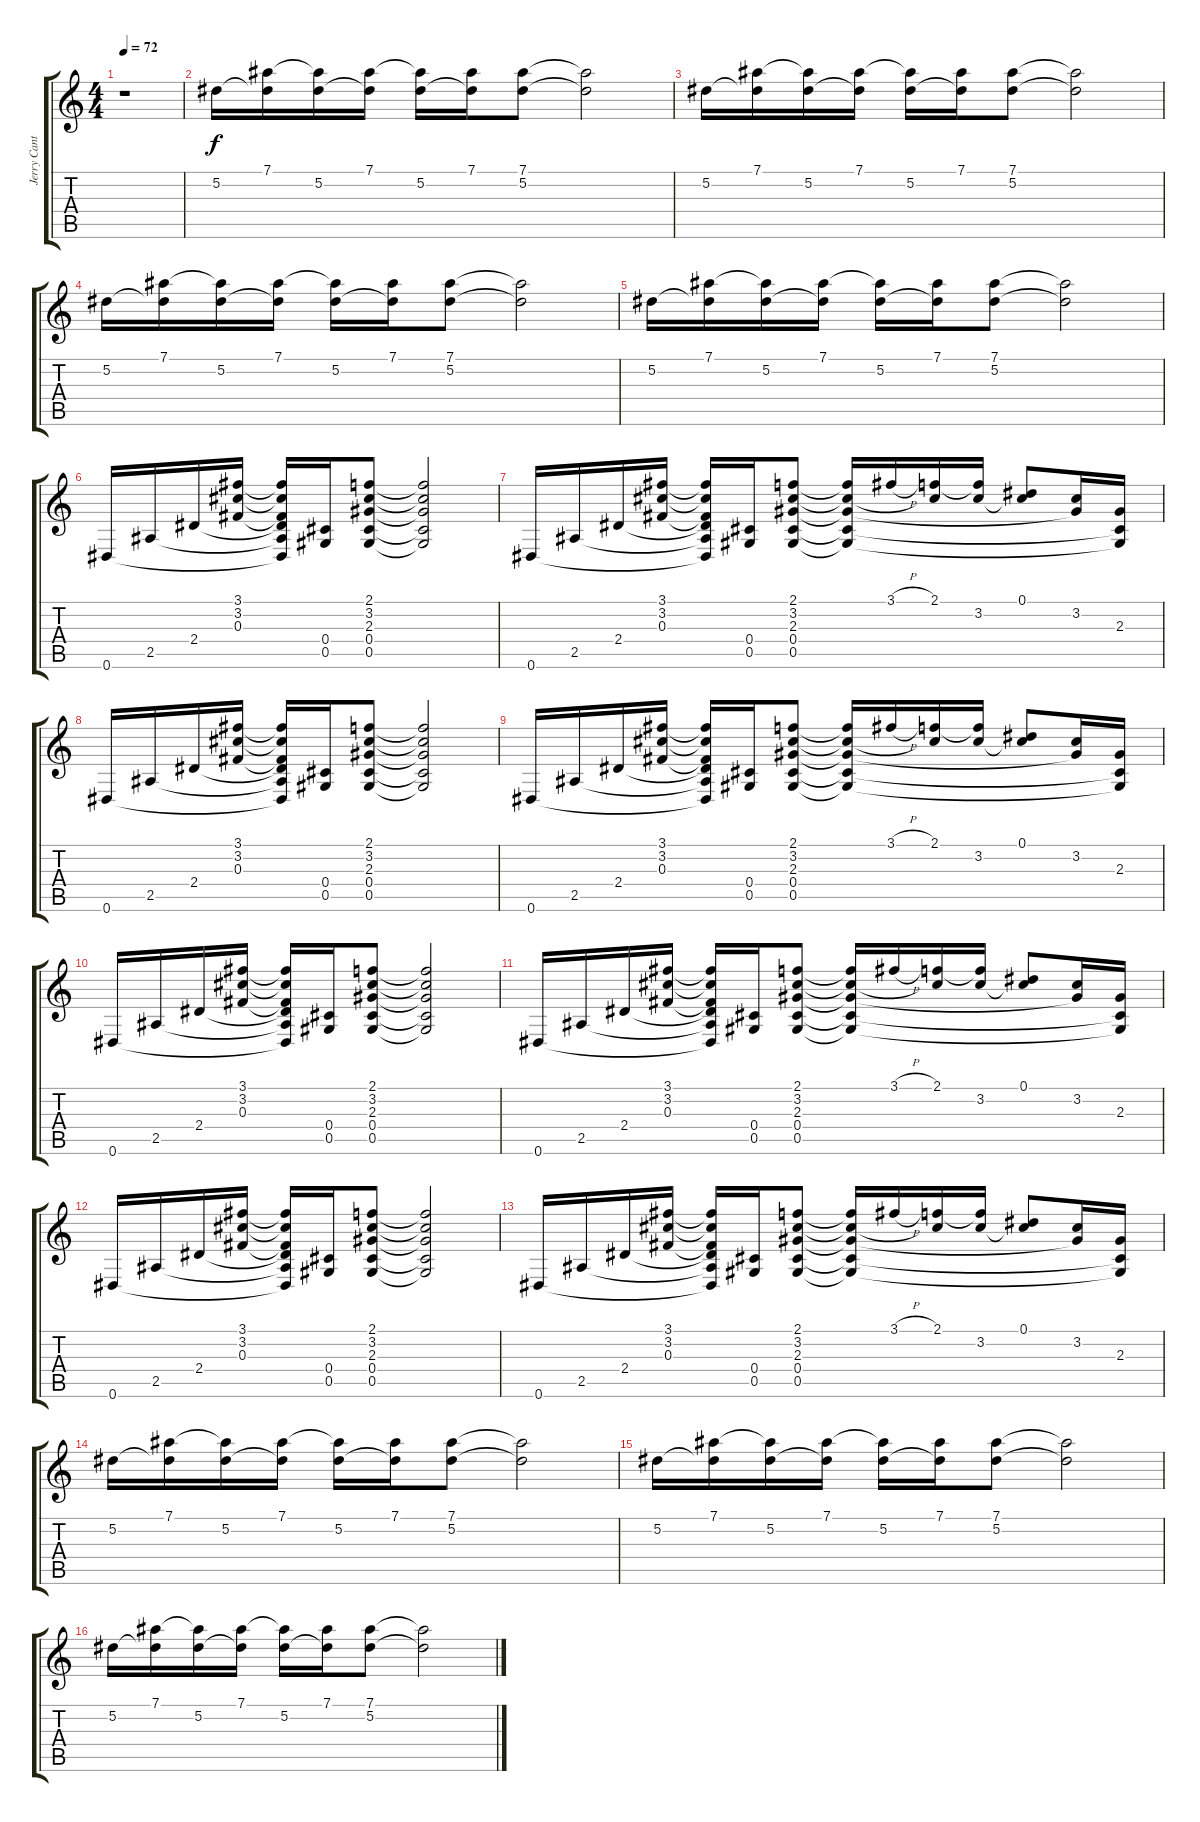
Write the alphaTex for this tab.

\track ("Jerry Cantrell - Guitar 4 - Clean" "Jerry Cant") {instrument electricguitarclean}
\staff {score tabs}
\tuning (Eb4 Bb3 Gb3 Db3 Ab2 Eb2) {hide}
\ts (4 4)
\tempo 72
\clef g2
\ks c
r.1{dy f} |
5.2.16 (7.1 5.2{t}).16 (7.1{t} 5.2).16 (7.1 5.2{t}).16 (7.1{t} 5.2).16 (7.1 5.2{t}).16 (7.1 5.2).8 (7.1{t} 5.2{t}).2 |
5.2.16 (7.1 5.2{t}).16 (7.1{t} 5.2).16 (7.1 5.2{t}).16 (7.1{t} 5.2).16 (7.1 5.2{t}).16 (7.1 5.2).8 (7.1{t} 5.2{t}).2 |
5.2.16 (7.1 5.2{t}).16 (7.1{t} 5.2).16 (7.1 5.2{t}).16 (7.1{t} 5.2).16 (7.1 5.2{t}).16 (7.1 5.2).8 (7.1{t} 5.2{t}).2 |
5.2.16 (7.1 5.2{t}).16 (7.1{t} 5.2).16 (7.1 5.2{t}).16 (7.1{t} 5.2).16 (7.1 5.2{t}).16 (7.1 5.2).8 (7.1{t} 5.2{t}).2 |
0.6.16 2.5.16 2.4.16 (3.1 3.2 0.3).16 (3.1{t} 3.2{t} 0.3{t} 2.4{t} 2.5{t} 0.6{t}).16 (0.4 0.5).16 (2.1 3.2 2.3 0.4 0.5).8 (2.1{t} 3.2{t} 2.3{t} 0.4{t} 0.5{t}).2 |
0.6.16 2.5.16 2.4.16 (3.1 3.2 0.3).16 (3.1{t} 3.2{t} 0.3{t} 2.4{t} 2.5{t} 0.6{t}).16 (0.4 0.5).16 (2.1 3.2 2.3 0.4 0.5).8 (2.1{t} 3.2{t} 2.3{t} 0.4{t} 0.5{t}).16 3.1{h}.16 (2.1 3.2{t}).16 (2.1{t} 3.2).16 (0.1 3.2{t}).8 (3.2 2.3{t}).16 (2.3 0.4{t} 0.5{t}).16 |
0.6.16 2.5.16 2.4.16 (3.1 3.2 0.3).16 (3.1{t} 3.2{t} 0.3{t} 2.4{t} 2.5{t} 0.6{t}).16 (0.4 0.5).16 (2.1 3.2 2.3 0.4 0.5).8 (2.1{t} 3.2{t} 2.3{t} 0.4{t} 0.5{t}).2 |
0.6.16 2.5.16 2.4.16 (3.1 3.2 0.3).16 (3.1{t} 3.2{t} 0.3{t} 2.4{t} 2.5{t} 0.6{t}).16 (0.4 0.5).16 (2.1 3.2 2.3 0.4 0.5).8 (2.1{t} 3.2{t} 2.3{t} 0.4{t} 0.5{t}).16 3.1{h}.16 (2.1 3.2{t}).16 (2.1{t} 3.2).16 (0.1 3.2{t}).8 (3.2 2.3{t}).16 (2.3 0.4{t} 0.5{t}).16 |
0.6.16 2.5.16 2.4.16 (3.1 3.2 0.3).16 (3.1{t} 3.2{t} 0.3{t} 2.4{t} 2.5{t} 0.6{t}).16 (0.4 0.5).16 (2.1 3.2 2.3 0.4 0.5).8 (2.1{t} 3.2{t} 2.3{t} 0.4{t} 0.5{t}).2 |
0.6.16 2.5.16 2.4.16 (3.1 3.2 0.3).16 (3.1{t} 3.2{t} 0.3{t} 2.4{t} 2.5{t} 0.6{t}).16 (0.4 0.5).16 (2.1 3.2 2.3 0.4 0.5).8 (2.1{t} 3.2{t} 2.3{t} 0.4{t} 0.5{t}).16 3.1{h}.16 (2.1 3.2{t}).16 (2.1{t} 3.2).16 (0.1 3.2{t}).8 (3.2 2.3{t}).16 (2.3 0.4{t} 0.5{t}).16 |
0.6.16 2.5.16 2.4.16 (3.1 3.2 0.3).16 (3.1{t} 3.2{t} 0.3{t} 2.4{t} 2.5{t} 0.6{t}).16 (0.4 0.5).16 (2.1 3.2 2.3 0.4 0.5).8 (2.1{t} 3.2{t} 2.3{t} 0.4{t} 0.5{t}).2 |
0.6.16 2.5.16 2.4.16 (3.1 3.2 0.3).16 (3.1{t} 3.2{t} 0.3{t} 2.4{t} 2.5{t} 0.6{t}).16 (0.4 0.5).16 (2.1 3.2 2.3 0.4 0.5).8 (2.1{t} 3.2{t} 2.3{t} 0.4{t} 0.5{t}).16 3.1{h}.16 (2.1 3.2{t}).16 (2.1{t} 3.2).16 (0.1 3.2{t}).8 (3.2 2.3{t}).16 (2.3 0.4{t} 0.5{t}).16 |
5.2.16 (7.1 5.2{t}).16 (7.1{t} 5.2).16 (7.1 5.2{t}).16 (7.1{t} 5.2).16 (7.1 5.2{t}).16 (7.1 5.2).8 (7.1{t} 5.2{t}).2 |
5.2.16 (7.1 5.2{t}).16 (7.1{t} 5.2).16 (7.1 5.2{t}).16 (7.1{t} 5.2).16 (7.1 5.2{t}).16 (7.1 5.2).8 (7.1{t} 5.2{t}).2 |
5.2.16 (7.1 5.2{t}).16 (7.1{t} 5.2).16 (7.1 5.2{t}).16 (7.1{t} 5.2).16 (7.1 5.2{t}).16 (7.1 5.2).8 (7.1{t} 5.2{t}).2
